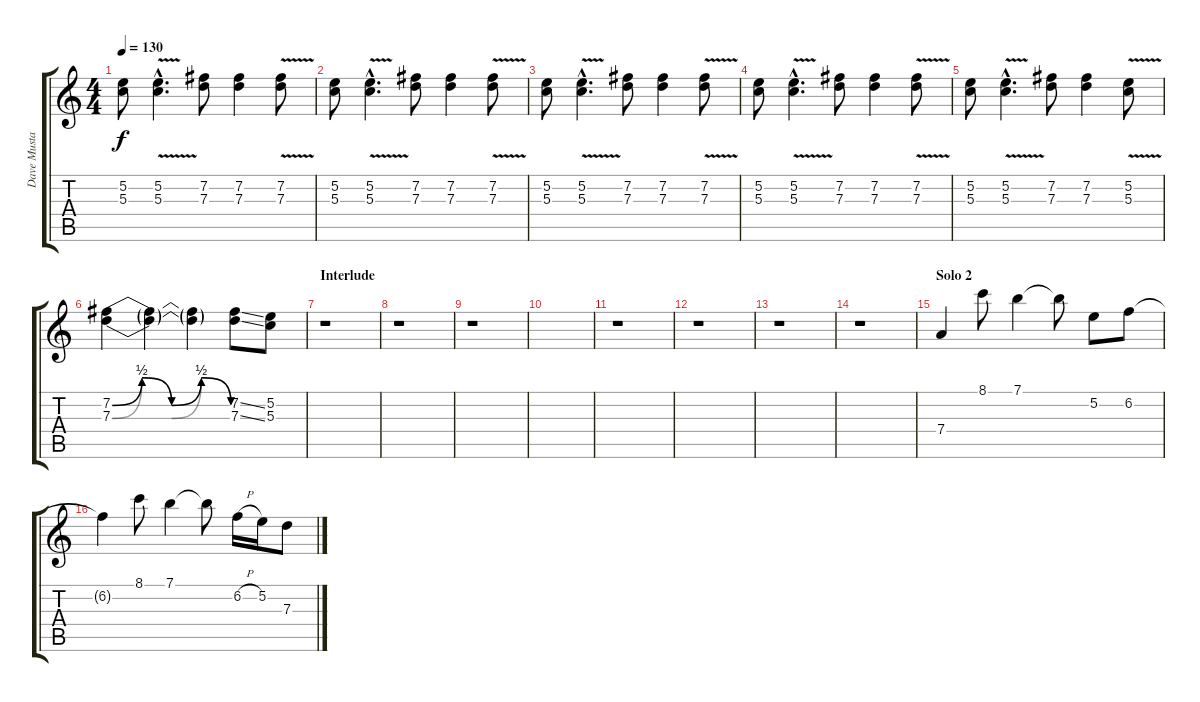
\track ("Dave Mustaine" "Dave Musta") {instrument distortionguitar}
\staff {score tabs}
\tuning (E4 B3 G3 D3 A2 E2) {hide}
\ts (4 4)
\tempo 130
\clef g2
\ks c
(5.2 5.3).8{dy f} (5.2{v hac} 5.3{v hac}).4{d} (7.2 7.3).8 (7.2 7.3).4 (7.2{v} 7.3{v}).8 |
(5.2 5.3).8 (5.2{v hac} 5.3{v hac}).4{d} (7.2 7.3).8 (7.2 7.3).4 (7.2{v} 7.3{v}).8 |
(5.2 5.3).8 (5.2{v hac} 5.3{v hac}).4{d} (7.2 7.3).8 (7.2 7.3).4 (7.2{v} 7.3{v}).8 |
(5.2 5.3).8 (5.2{v hac} 5.3{v hac}).4{d} (7.2 7.3).8 (7.2 7.3).4 (7.2{v} 7.3{v}).8 |
(5.2 5.3).8 (5.2{v hac} 5.3{v hac}).4{d} (7.2 7.3).8 (7.2 7.3).4 (5.2{v} 5.3{v}).8 |
(7.2{be (custom 0 0 15 2 30 0 45 2 60 0)} 7.3{be (custom 0 0 15 2 30 0 45 2 60 0)}).4 (7.2{t} 7.3{t}).4 (7.2{t} 7.3{t}).4 (7.2{ss} 7.3{ss}).8 (5.2 5.3).8 |
\section ("" "Interlude")
r.1 |
r.1 |
r.1 |
|
r.1 |
r.1 |
r.1 |
r.1 |
\section ("" "Solo 2")
7.4.4 8.1.8 7.1.4 7.1{t}.8 5.2.8 6.2.8 |
6.2{t}.4 8.1.8 7.1.4 7.1{t}.8 6.2{h}.16 5.2.16 7.3.8
